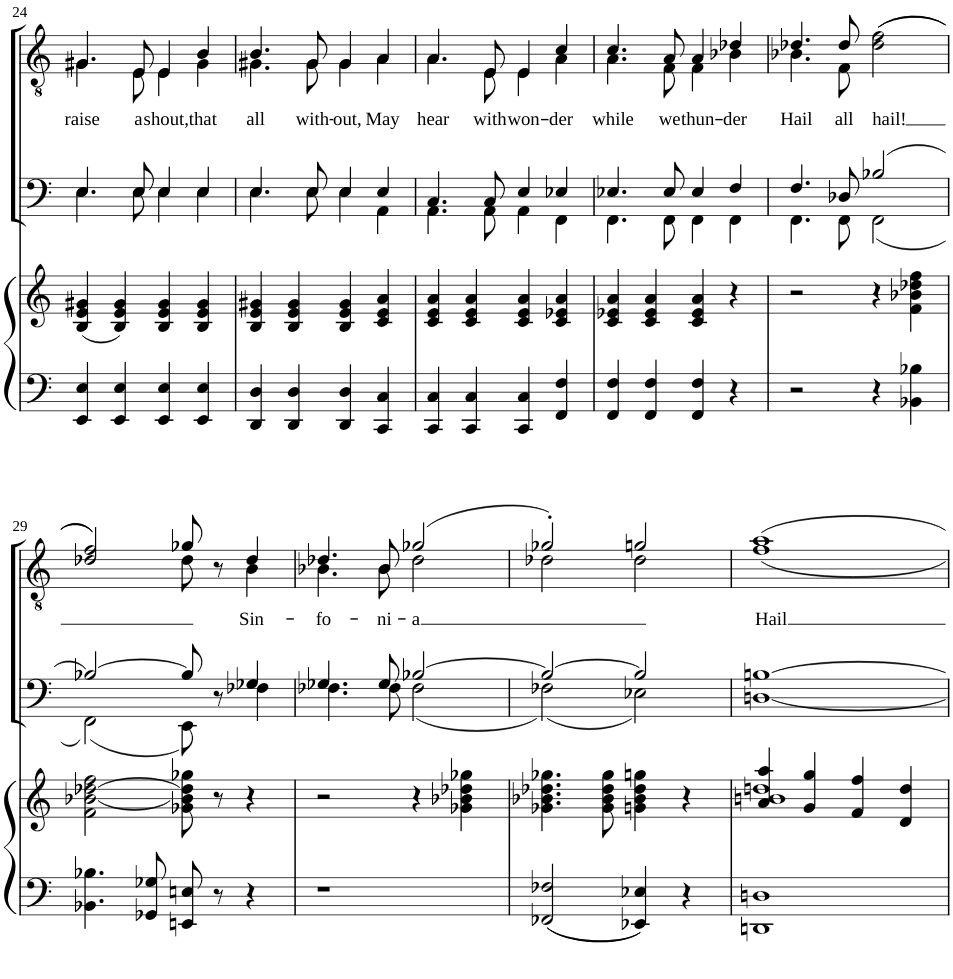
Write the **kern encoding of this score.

**kern	**kern	**kern	**kern	**text
*part4	*part3	*part2	*part1	*part1
*staff4	*staff3	*staff2	*staff1	*staff1
*I"Piano	*I"Piano	*I"Piano	*I"Piano	*
*I'Pno	*I'Pno	*I'Pno	*I'Pno	*
!!LO:PB:g=z
*clefF4	*clefG2	*clefF4	*clefGv2	*
*k[]	*k[]	*k[]	*k[]	*
*M4/4	*M4/4	*M4/4	*M4/4	*
*met(c)	*met(c)	*met(c)	*met(c)	*
=24	=24	=24	=24	=24
*	*	*^	*	*
!	!	!	!	!	!LO:LY:b
*	*	*	*	*^	*
4EE/ 4E/	(4B/ 4e/ 4g#X/	4.E/	4.E\	4.G#X/	4.G#\	raise
4EE/ 4E/	4B/ 4e/ 4g#/)	.	.	.	.	.
!	!	!	!	!	!	!LO:LY:b
.	.	8E/	8E\	8E/	8E\	a
!	!	!	!	!	!	!LO:LY:b
4EE/ 4E/	4B/ 4e/ 4g#/	4E/	4E\	4E/	4E\	shout,
!	!	!	!	!	!	!LO:LY:b
4EE/ 4E/	4B/ 4e/ 4g#/	4E/	4E\	4B/	4G#\	that
=25	=25	=25	=25	=25	=25	=25
!	!	!	!	!	!	!LO:LY:b
4DD/ 4D/	4B/ 4e/ 4g#X/	4.E/	4.E\	4.B/	4.G#X\	all
4DD/ 4D/	4B/ 4e/ 4g#/	.	.	.	.	.
!	!	!	!	!	!	!LO:LY:b
.	.	8E/	8E\	8G#/	8G#\	with-
!	!	!	!	!	!	!LO:LY:b
4DD/ 4D/	4B/ 4e/ 4g#/	4E/	4E\	4G#/	4G#\	-out,
!	!	!	!	!	!	!LO:LY:b
4CC/ 4C/	4c/ 4e/ 4a/	4E/	4AA\	4A/	4A\	May
=26	=26	=26	=26	=26	=26	=26
!	!	!	!	!	!	!LO:LY:b
4CC/ 4C/	4c/ 4e/ 4a/	4.C/	4.AA\	4.A/	4.A\	hear
4CC/ 4C/	4c/ 4e/ 4a/	.	.	.	.	.
!	!	!	!	!	!	!LO:LY:b
.	.	8C/	8AA\	8E/	8E\	with
!	!	!	!	!	!	!LO:LY:b
4CC/ 4C/	4c/ 4e/ 4a/	4E/	4AA\	4E/	4E\	won-
!	!	!	!	!	!	!LO:LY:b
4FF/ 4F/	4c/ 4e-X/ 4a/	4E-X/	4FF\	4c/	4A\	-der
=27	=27	=27	=27	=27	=27	=27
!	!	!	!	!	!	!LO:LY:b
4FF/ 4F/	4c/ 4e-X/ 4a/	4.E-X/	4.FF\	4.c/	4.A\	while
4FF/ 4F/	4c/ 4e-/ 4a/	.	.	.	.	.
!	!	!	!	!	!	!LO:LY:b
.	.	8E-/	8FF\	8A/	8F\	we
!	!	!	!	!	!	!LO:LY:b
4FF/ 4F/	4c/ 4e-/ 4a/	4E-/	4FF\	4A/	4F\	thun-
!	!	!	!	!	!	!LO:LY:b
4r	4r	4F/	4FF\	4d-X/	4B-X\	-der
=28	=28	=28	=28	=28	=28	=28
!	!	!	!	!	!	!LO:LY:b
2r	2r	4.F/	4.FF\	4.d-X/	4.B-X\	Hail
!	!	!	!	!	!	!LO:LY:b
.	.	8D-X/	8FF\	8d-/	8F\	all
!	!	!	!	!	!	!LO:LY:b
4r	4r	(2B-X/	(2FF\	((2d-\ 2f\	2ryy	hail!
4BB-X\ 4B-X\	4f\ 4b-X\ 4dd-X\ 4ff\	.	.	.	.	.
!!LO:LB:g=z	!!
=29	=29	=29	=29	=29	=29	=29
4.BB-X\ 4.B-X\	2f\ [2b-X\ [2dd-X\ 2ff\	[2B-X/)	(2FF\)	2d-X/ 2f/))	2ryy	.
8GG-X/ 8G-X/	.	.	.	.	.	.
8EEn/ 8En/	8g-X\ 8b-\] 8dd-\] 8gg-X\	8B-/]	8EE\)	8g-X/	8d-\	.
8r	8r	8r	8ryy	8r	8ryy	.
!	!	!	!	!	!	!LO:LY:b
4r	4r	4G-X/	4F-X\	4d-/	4B\	Sin-
=30	=30	=30	=30	=30	=30	=30
!	!	!	!	!	!	!LO:LY:b
1r	2r	4.G-X/	4.F-X\	4.d-X/	4.B-X\	-fo-
!	!	!	!	!	!	!LO:LY:b
.	.	8G-/	8F-\	8B-/	8B-\	-ni-
!	!	!	!	!	!	!LO:LY:b
.	4r	[2B-X/	(2F-\	(2g-X/	2d-\	-a
.	4g-X\ 4b-X\ 4dd-X\ 4gg-X\	.	.	.	.	.
=31	=31	=31	=31	=31	=31	=31
((2FF-X/ 2F-X/	4.g-X\ 4.b-X\ 4.dd-X\ 4.gg-X\	2B-/_	(2F-X\)	2g-X'/)	2d-X\	.
.	8g-\ 8b-\ 8dd-\ 8gg-\	.	.	.	.	.
4EE-X/ 4E-X/))	4gn\ 4b-\ 4dd-\ 4ggn\	2B-/]	2E-X\)	2gn/	2d-\	.
4r	4r	.	.	.	.	.
*	*	*v	*v	*	*	*
=32	=32	=32	=32	=32	=32
*	*^	*	*	*	*
!	!	!	!	!	!	!LO:LY:b
1DDn 1Dn	4a/ 4aa/	1bn 1ddn	[1Dn [1Bn	1a	1f	Hail
.	4g/ 4gg/	.	.	.	.	.
.	4f/ 4ff/	.	.	.	.	.
.	4d/ 4dd/	.	.	.	.	.
*	*v	*v	*	*v	*v	*
=	=	=	=	=
*-	*-	*-	*-	*-
